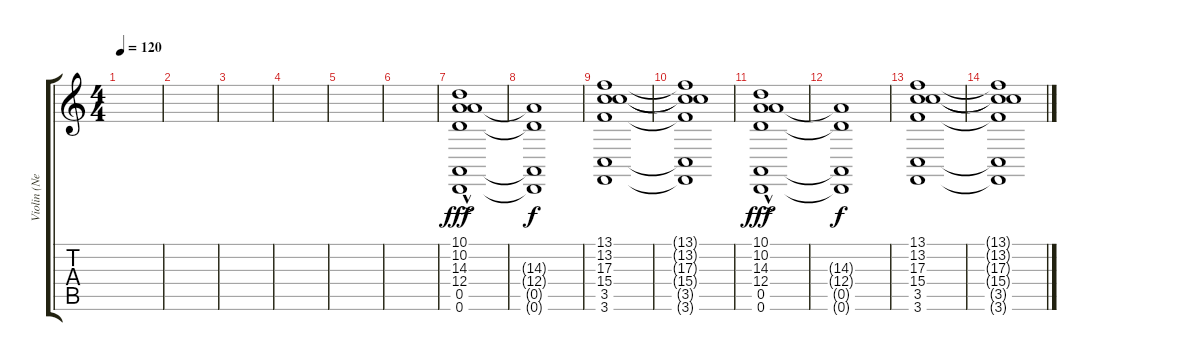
\track ("Violin (Neufeld/Pallett)" "Violin (Ne") {instrument stringensemble1}
\staff {score tabs}
\tuning (E4 B3 G3 D3 A2 D2) {hide}
\ts (4 4)
\tempo 120
\clef g2
\ks c
|
|
|
|
|
|
(10.1 10.2 14.3 12.4{hac} 0.5{ac} 0.6{hac}).1{dy fff} |
(14.3{t} 12.4{t} 0.5{t} 0.6{t}).1{dy f} |
(13.1 13.2 17.3 15.4 3.5 3.6).1 |
(13.1{t} 13.2{t} 17.3{t} 15.4{t} 3.5{t} 3.6{t}).1 |
(10.1 10.2 14.3 12.4{hac} 0.5{ac} 0.6{hac}).1{dy fff} |
(14.3{t} 12.4{t} 0.5{t} 0.6{t}).1{dy f} |
(13.1 13.2 17.3 15.4 3.5 3.6).1 |
(13.1{t} 13.2{t} 17.3{t} 15.4{t} 3.5{t} 3.6{t}).1
